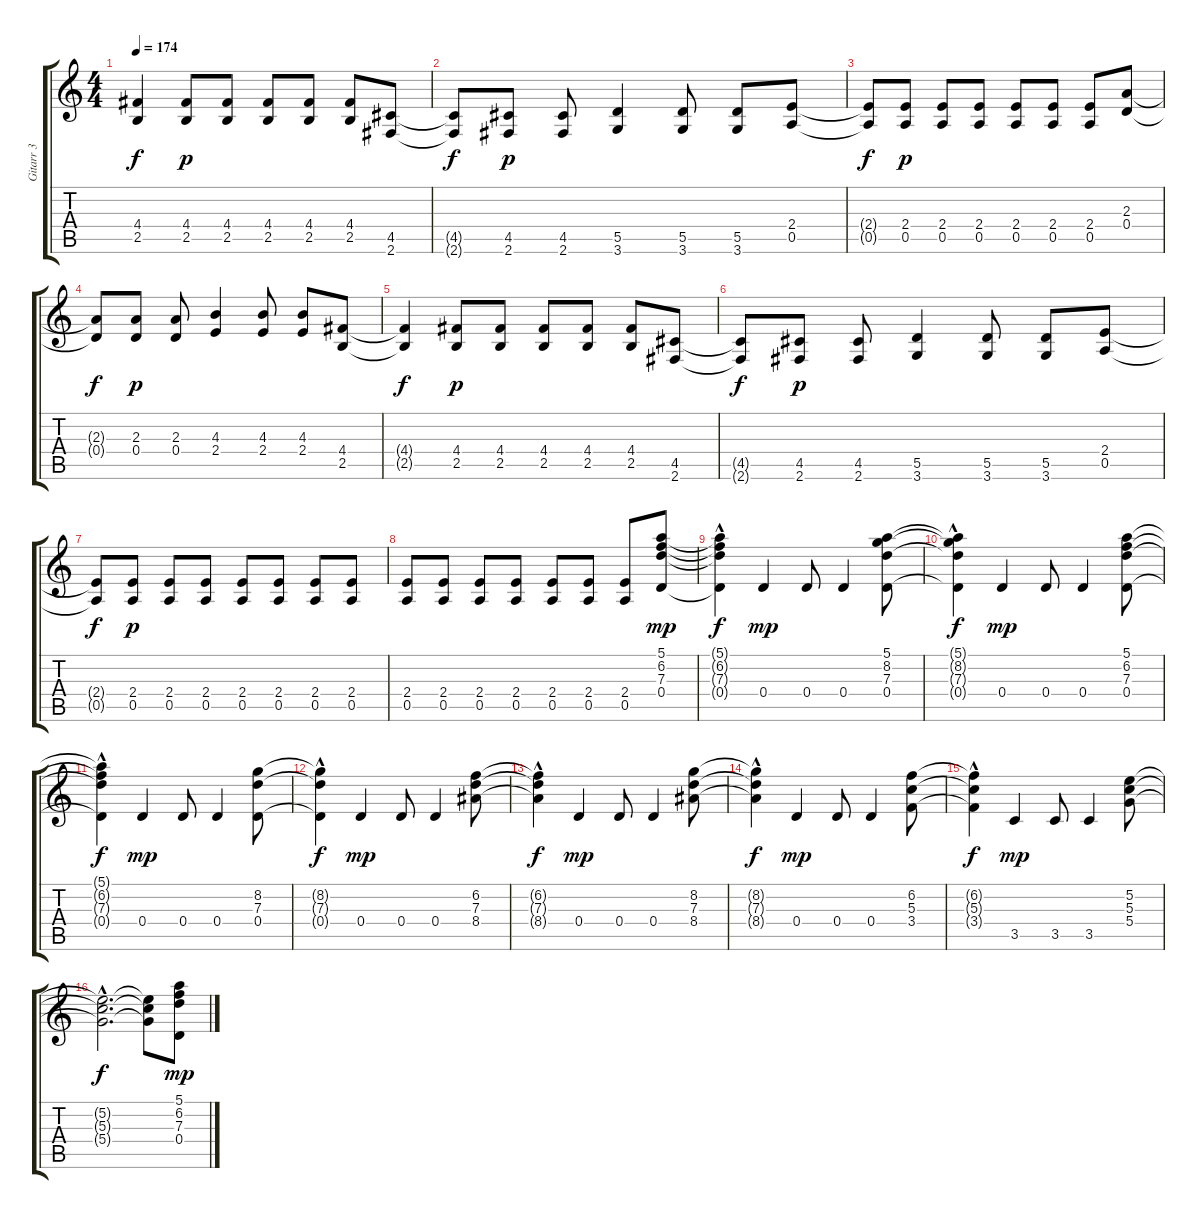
\track ("Gitarr 3" "Gitarr 3") {instrument distortionguitar}
\staff {score tabs}
\tuning (E4 B3 G3 D3 A2 E2) {hide}
\ts (4 4)
\tempo 174
\clef g2
\ks c
(4.4{t} 2.5{t}).4{dy f} (4.4 2.5).8{dy p} (4.4 2.5).8 (4.4 2.5).8 (4.4 2.5).8 (4.4 2.5).8 (4.5 2.6).8 |
(4.5{t} 2.6{t}).8{dy f} (4.5 2.6).8{dy p} (4.5 2.6).8 (5.5 3.6).4 (5.5 3.6).8 (5.5 3.6).8 (2.4 0.5).8 |
(2.4{t} 0.5{t}).8{dy f} (2.4 0.5).8{dy p} (2.4 0.5).8 (2.4 0.5).8 (2.4 0.5).8 (2.4 0.5).8 (2.4 0.5).8 (2.3 0.4).8 |
(2.3{t} 0.4{t}).8{dy f} (2.3 0.4).8{dy p} (2.3 0.4).8 (4.3 2.4).4 (4.3 2.4).8 (4.3 2.4).8 (4.4 2.5).8 |
(4.4{t} 2.5{t}).4{dy f} (4.4 2.5).8{dy p} (4.4 2.5).8 (4.4 2.5).8 (4.4 2.5).8 (4.4 2.5).8 (4.5 2.6).8 |
(4.5{t} 2.6{t}).8{dy f} (4.5 2.6).8{dy p} (4.5 2.6).8 (5.5 3.6).4 (5.5 3.6).8 (5.5 3.6).8 (2.4 0.5).8 |
(2.4{t} 0.5{t}).8{dy f} (2.4 0.5).8{dy p} (2.4 0.5).8 (2.4 0.5).8 (2.4 0.5).8 (2.4 0.5).8 (2.4 0.5).8 (2.4 0.5).8 |
(2.4 0.5).8 (2.4 0.5).8 (2.4 0.5).8 (2.4 0.5).8 (2.4 0.5).8 (2.4 0.5).8 (2.4 0.5).8 (5.1 6.2 7.3 0.4).8{dy mp} |
(5.1{hac t} 6.2{hac t} 7.3{hac t} 0.4{t}).4{dy f} 0.4.4{dy mp} 0.4.8 0.4.4 (5.1 8.2 7.3 0.4).8 |
(5.1{hac t} 8.2{hac t} 7.3{hac t} 0.4{t}).4{dy f} 0.4.4{dy mp} 0.4.8 0.4.4 (5.1 6.2 7.3 0.4).8 |
(5.1{hac t} 6.2{hac t} 7.3{hac t} 0.4{t}).4{dy f} 0.4.4{dy mp} 0.4.8 0.4.4 (8.2 7.3 0.4).8 |
(8.2{hac t} 7.3{t} 0.4{t}).4{dy f} 0.4.4{dy mp} 0.4.8 0.4.4 (6.2 7.3 8.4).8 |
(6.2{hac t} 7.3{t} 8.4{t}).4{dy f} 0.4.4{dy mp} 0.4.8 0.4.4 (8.2 7.3 8.4).8 |
(8.2{hac t} 7.3{t} 8.4{t}).4{dy f} 0.4.4{dy mp} 0.4.8 0.4.4 (6.2 5.3 3.4).8 |
(6.2{hac t} 5.3{t} 3.4{hac t}).4{dy f} 3.5.4{dy mp} 3.5.8 3.5.4 (5.2 5.3 5.4).8 |
(5.2{hac t} 5.3{hac t} 5.4{hac t}).2{d dy f} (5.2{t} 5.3{t} 5.4{t}).8 (5.1 6.2 7.3 0.4).8{dy mp}
